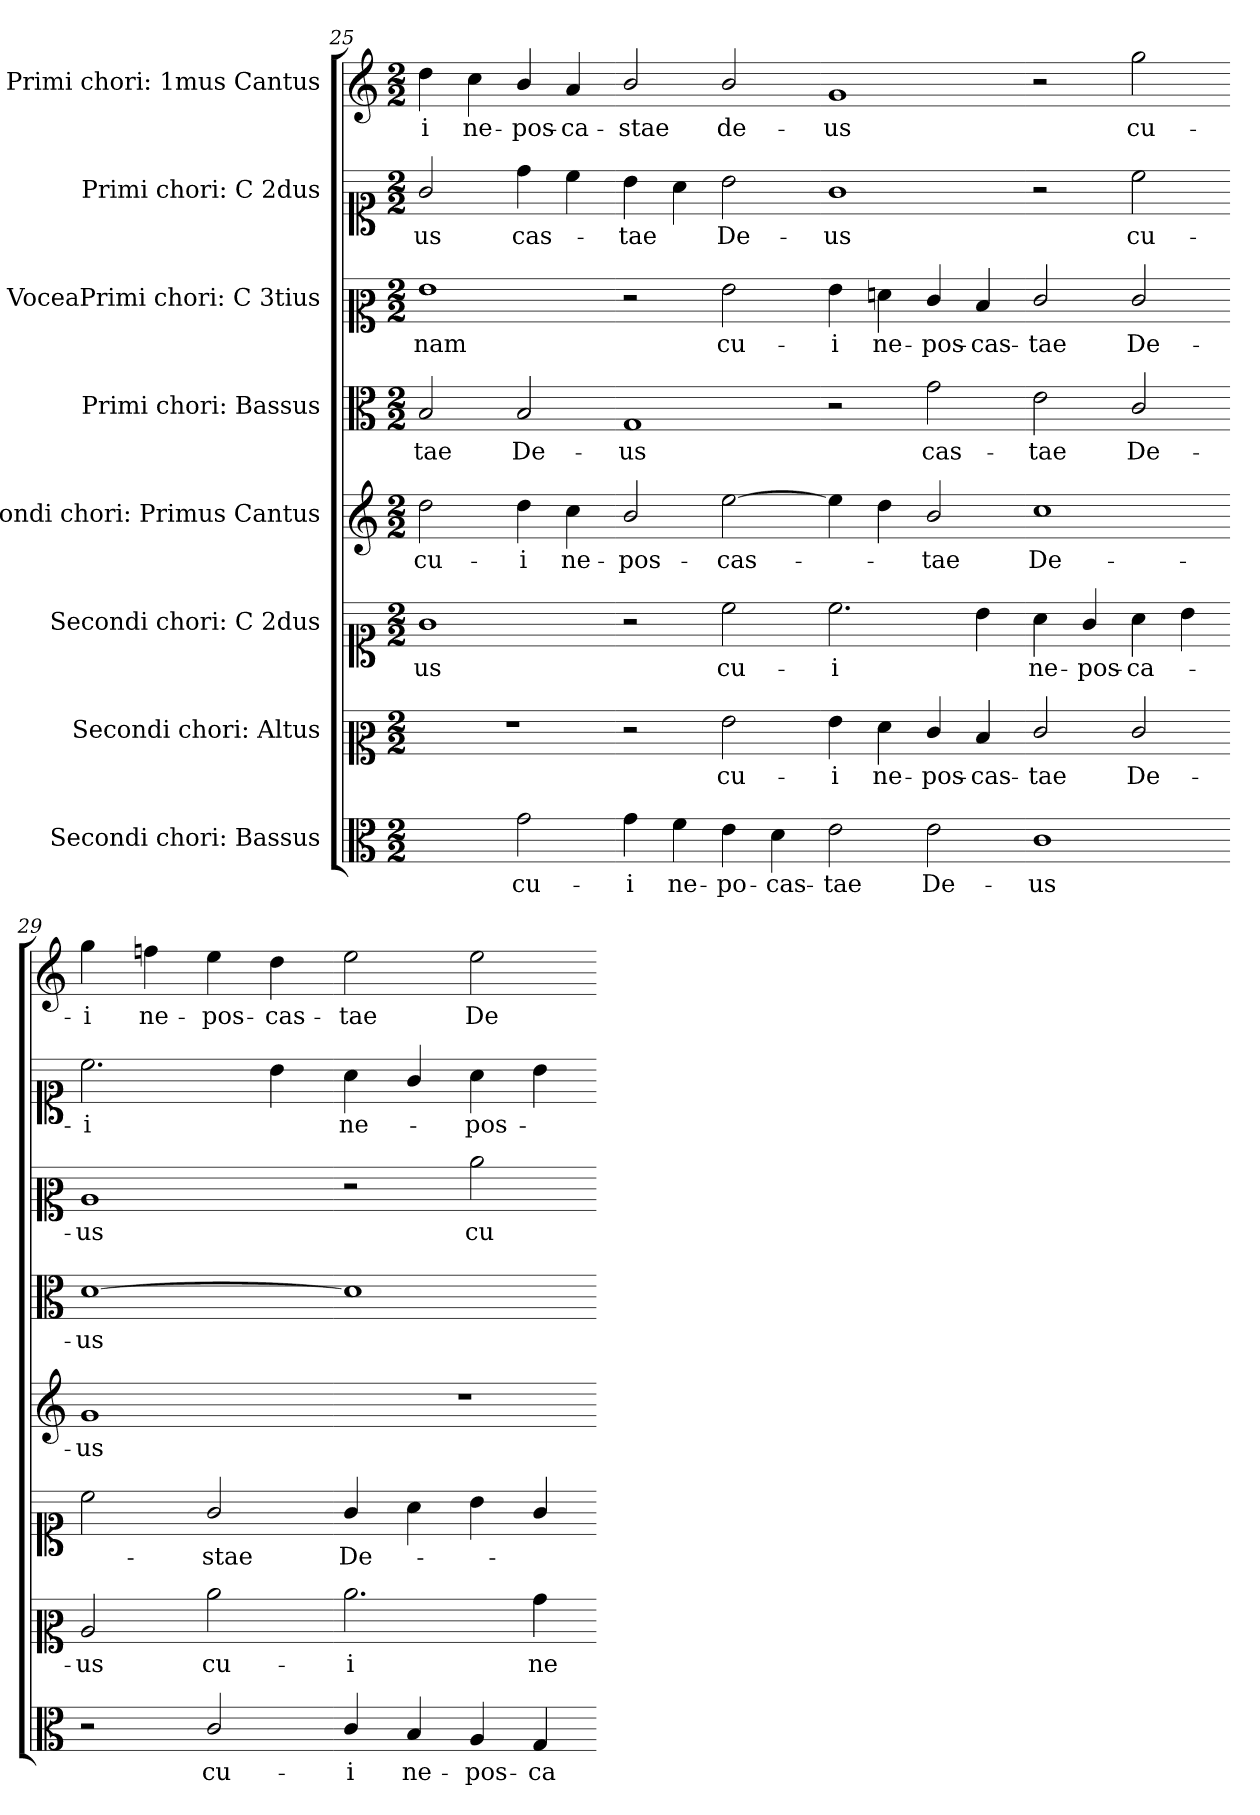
**kern	**text	**kern	**text	**kern	**text	**kern	**text	**kern	**text	**kern	**text	**kern	**text	**kern	**text
*part8	*part8	*part7	*part7	*part6	*part6	*part5	*part5	*part4	*part4	*part3	*part3	*part2	*part2	*part1	*part1
*staff8	*staff8	*staff7	*staff7	*staff6	*staff6	*staff5	*staff5	*staff4	*staff4	*staff3	*staff3	*staff2	*staff2	*staff1	*staff1
*I"Secondi chori: Bassus	*	*I"Secondi chori: Altus	*	*I"Secondi chori: C 2dus	*	*I"Secondi chori: Primus Cantus	*	*I"Primi chori: Bassus	*	*I"VoceaPrimi chori: C 3tius	*	*I"Primi chori: C 2dus	*	*I"Primi chori: 1mus Cantus	*
*clefC3	*	*clefC2	*	*clefC1	*	*clefG2	*	*clefC3	*	*clefC2	*	*clefC1	*	*clefG2	*
*k[]	*	*k[]	*	*k[]	*	*k[]	*	*k[]	*	*k[]	*	*k[]	*	*k[]	*
*C:	*	*C:	*	*C:	*	*C:	*	*C:	*	*C:	*	*C:	*	*C:	*
*M2/2	*	*M2/2	*	*M2/2	*	*M2/2	*	*M2/2	*	*M2/2	*	*M2/2	*	*M2/2	*
=25	=25	=25	=25	=25	=25	=25	=25	=25	=25	=25	=25	=25	=25	=25	=25
2ryy	.	1r	.	1g	-us	2dd\	cu-	2B/	-tae	1g	-nam	2g/	-us	4dd\	-i
.	.	.	.	.	.	.	.	.	.	.	.	.	.	4cc\	ne-
2g\	cu-	.	.	.	.	4dd\	-i	2B/	De-	.	.	4dd\	cas-	4b/	-pos-
.	.	.	.	.	.	4cc\	ne-	.	.	.	.	4cc\	.	4a/	-ca-
=26-	=26-	=26-	=26-	=26-	=26-	=26-	=26-	=26-	=26-	=26-	=26-	=26-	=26-	=26-	=26-
4g\	-i	2r	.	2r	.	2b/	-pos-	1G	-us	2r	.	4b\	-tae	2b/	-stae
4f\	ne-	.	.	.	.	.	.	.	.	.	.	4a\	.	.	.
4e\	-po-	2g\	cu-	2cc\	cu-	[2ee\	-cas-	.	.	2g\	cu-	2b\	De-	2b/	de-
4d\	-cas-	.	.	.	.	.	.	.	.	.	.	.	.	.	.
=27-	=27-	=27-	=27-	=27-	=27-	=27-	=27-	=27-	=27-	=27-	=27-	=27-	=27-	=27-	=27-
2e\	-tae	4g\	-i	2.cc\	-i	4ee\]	.	2r	.	4g\	-i	1g	-us	1g	-us
.	.	4f\	ne-	.	.	4dd\	.	.	.	4fn\	ne-	.	.	.	.
2e\	De-	4e/	-pos-	.	.	2b/	-tae	2g\	cas-	4e/	-pos-	.	.	.	.
.	.	4d/	-cas-	4b\	.	.	.	.	.	4d/	-cas-	.	.	.	.
=28-	=28-	=28-	=28-	=28-	=28-	=28-	=28-	=28-	=28-	=28-	=28-	=28-	=28-	=28-	=28-
1c	-us	2e/	-tae	4a\	ne-	1cc	De-	2e\	-tae	2e/	-tae	2r	.	2r	.
.	.	.	.	4g/	-pos-	.	.	.	.	.	.	.	.	.	.
.	.	2e/	De-	4a\	-ca-	.	.	2c/	De-	2e/	De-	2cc\	cu-	2gg\	cu-
.	.	.	.	4b\	.	.	.	.	.	.	.	.	.	.	.
=29-	=29-	=29-	=29-	=29-	=29-	=29-	=29-	=29-	=29-	=29-	=29-	=29-	=29-	=29-	=29-
2r	.	2c/	-us	2cc\	.	1g	-us	[1d	-us	1c	-us	2.cc\	-i	4gg\	-i
.	.	.	.	.	.	.	.	.	.	.	.	.	.	4ffn\	ne-
2c/	cu-	2cc\	cu-	2g/	-stae	.	.	.	.	.	.	.	.	4ee\	-pos-
.	.	.	.	.	.	.	.	.	.	.	.	4b\	.	4dd\	-cas-
=30-	=30-	=30-	=30-	=30-	=30-	=30-	=30-	=30-	=30-	=30-	=30-	=30-	=30-	=30-	=30-
4c/	-i	2.cc\	-i	4g/	De-	1r	.	1d]	.	2r	.	4a\	ne-	2ee\	-tae
4B/	ne-	.	.	4a\	.	.	.	.	.	.	.	4g/	.	.	.
4A/	-pos-	.	.	4b\	.	.	.	.	.	2cc\	cu-	4a\	-pos-	2ee\	De-
4G/	-ca-	4b\	ne-	4g/	.	.	.	.	.	.	.	4b\	.	.	.
=-	=-	=-	=-	=-	=-	=-	=-	=-	=-	=-	=-	=-	=-	=-	=-
*-	*-	*-	*-	*-	*-	*-	*-	*-	*-	*-	*-	*-	*-	*-	*-
